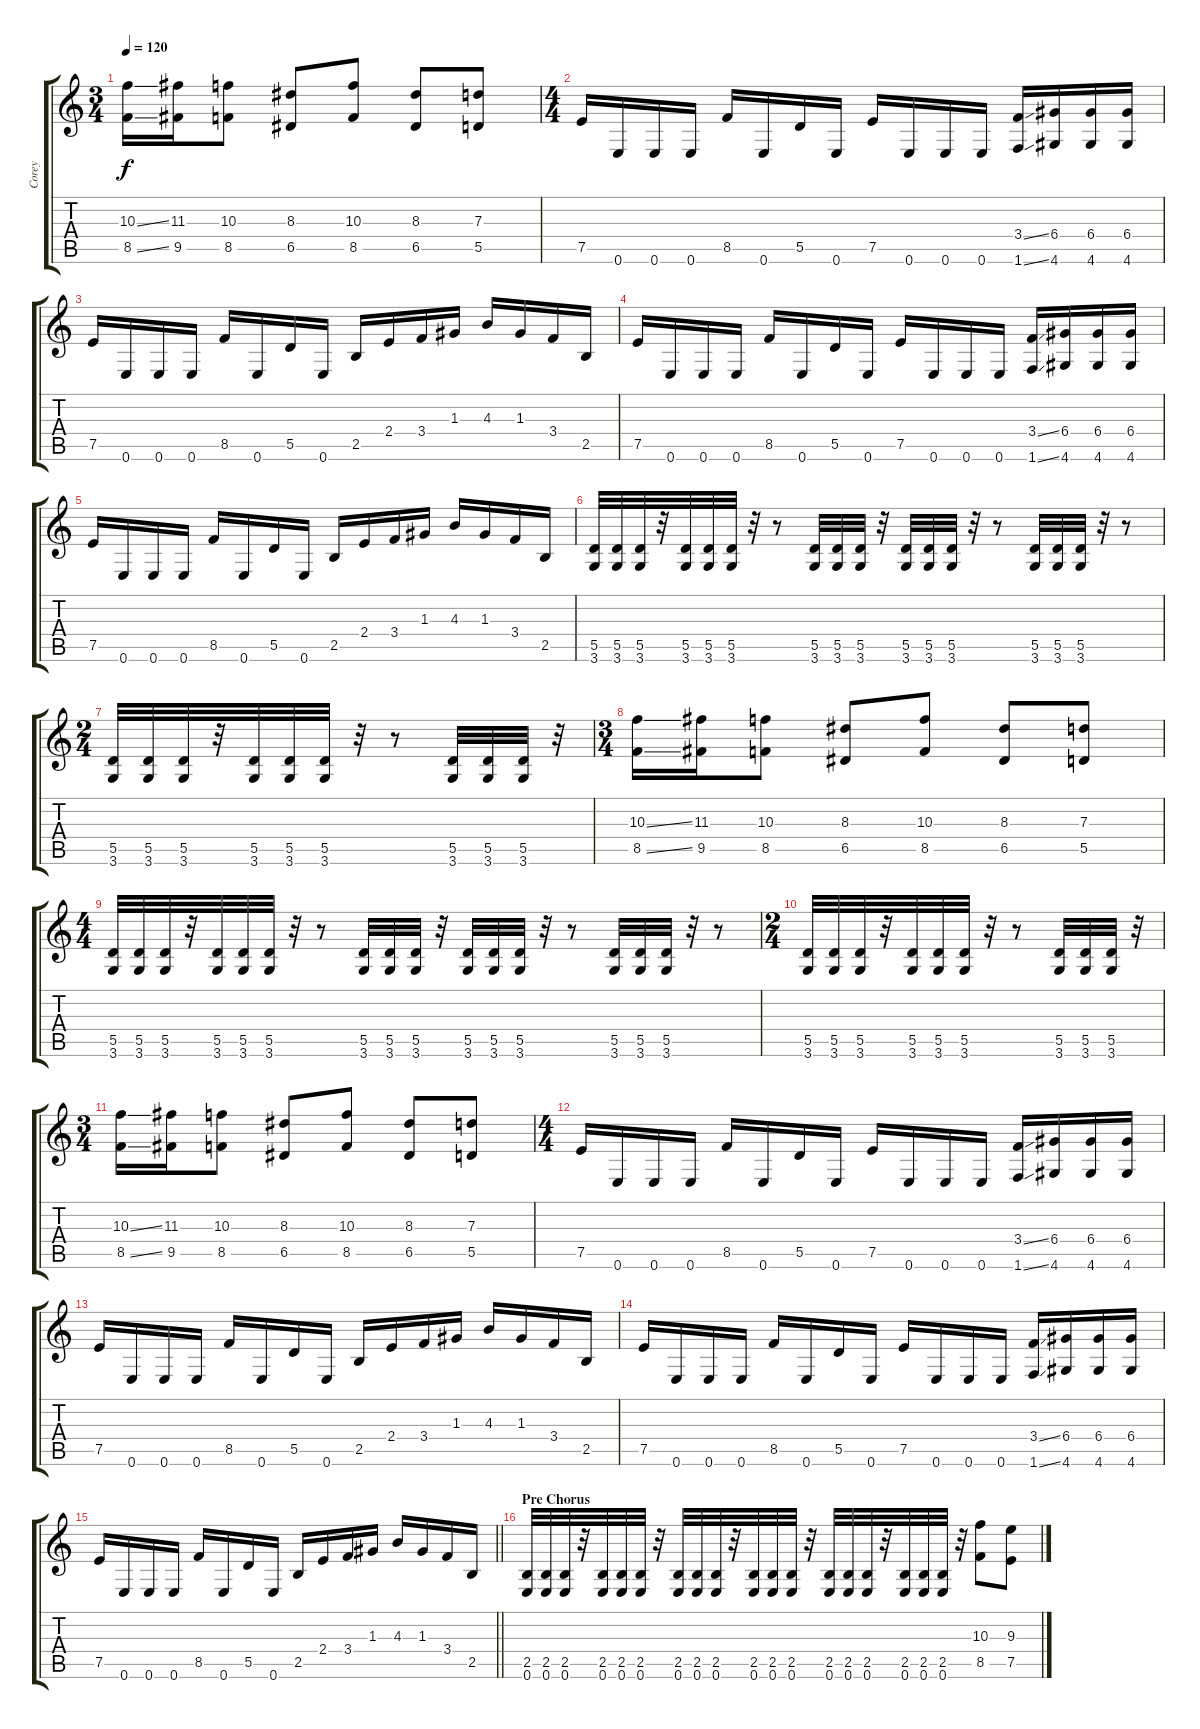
\track ("Corey" "Corey") {instrument distortionguitar}
\staff {score tabs}
\tuning (E4 B3 G3 D3 A2 E2) {hide}
\ts (3 4)
\tempo 120
\clef g2
\ks c
(10.3{ss} 8.5{ss}).16{dy f} (11.3 9.5).16 (10.3 8.5).8 (8.3 6.5).8 (10.3 8.5).8 (8.3 6.5).8 (7.3 5.5).8 |
\ts (4 4)
7.5.16 0.6.16 0.6.16 0.6.16 8.5.16 0.6.16 5.5.16 0.6.16 7.5.16 0.6.16 0.6.16 0.6.16 (3.4{ss} 1.6{ss}).16 (6.4 4.6).16 (6.4 4.6).16 (6.4 4.6).16 |
7.5.16 0.6.16 0.6.16 0.6.16 8.5.16 0.6.16 5.5.16 0.6.16 2.5.16 2.4.16 3.4.16 1.3.16 4.3.16 1.3.16 3.4.16 2.5.16 |
7.5.16 0.6.16 0.6.16 0.6.16 8.5.16 0.6.16 5.5.16 0.6.16 7.5.16 0.6.16 0.6.16 0.6.16 (3.4{ss} 1.6{ss}).16 (6.4 4.6).16 (6.4 4.6).16 (6.4 4.6).16 |
7.5.16 0.6.16 0.6.16 0.6.16 8.5.16 0.6.16 5.5.16 0.6.16 2.5.16 2.4.16 3.4.16 1.3.16 4.3.16 1.3.16 3.4.16 2.5.16 |
(5.5 3.6).32 (5.5 3.6).32 (5.5 3.6).32 r.32 (5.5 3.6).32 (5.5 3.6).32 (5.5 3.6).32 r.32 r.8 (5.5 3.6).32 (5.5 3.6).32 (5.5 3.6).32 r.32 (5.5 3.6).32 (5.5 3.6).32 (5.5 3.6).32 r.32 r.8 (5.5 3.6).32 (5.5 3.6).32 (5.5 3.6).32 r.32 r.8 |
\ts (2 4)
(5.5 3.6).32 (5.5 3.6).32 (5.5 3.6).32 r.32 (5.5 3.6).32 (5.5 3.6).32 (5.5 3.6).32 r.32 r.8 (5.5 3.6).32 (5.5 3.6).32 (5.5 3.6).32 r.32 |
\ts (3 4)
(10.3{ss} 8.5{ss}).16 (11.3 9.5).16 (10.3 8.5).8 (8.3 6.5).8 (10.3 8.5).8 (8.3 6.5).8 (7.3 5.5).8 |
\ts (4 4)
(5.5 3.6).32 (5.5 3.6).32 (5.5 3.6).32 r.32 (5.5 3.6).32 (5.5 3.6).32 (5.5 3.6).32 r.32 r.8 (5.5 3.6).32 (5.5 3.6).32 (5.5 3.6).32 r.32 (5.5 3.6).32 (5.5 3.6).32 (5.5 3.6).32 r.32 r.8 (5.5 3.6).32 (5.5 3.6).32 (5.5 3.6).32 r.32 r.8 |
\ts (2 4)
(5.5 3.6).32 (5.5 3.6).32 (5.5 3.6).32 r.32 (5.5 3.6).32 (5.5 3.6).32 (5.5 3.6).32 r.32 r.8 (5.5 3.6).32 (5.5 3.6).32 (5.5 3.6).32 r.32 |
\ts (3 4)
(10.3{ss} 8.5{ss}).16 (11.3 9.5).16 (10.3 8.5).8 (8.3 6.5).8 (10.3 8.5).8 (8.3 6.5).8 (7.3 5.5).8 |
\ts (4 4)
7.5.16 0.6.16 0.6.16 0.6.16 8.5.16 0.6.16 5.5.16 0.6.16 7.5.16 0.6.16 0.6.16 0.6.16 (3.4{ss} 1.6{ss}).16 (6.4 4.6).16 (6.4 4.6).16 (6.4 4.6).16 |
7.5.16 0.6.16 0.6.16 0.6.16 8.5.16 0.6.16 5.5.16 0.6.16 2.5.16 2.4.16 3.4.16 1.3.16 4.3.16 1.3.16 3.4.16 2.5.16 |
7.5.16 0.6.16 0.6.16 0.6.16 8.5.16 0.6.16 5.5.16 0.6.16 7.5.16 0.6.16 0.6.16 0.6.16 (3.4{ss} 1.6{ss}).16 (6.4 4.6).16 (6.4 4.6).16 (6.4 4.6).16 |
\barLineRight lightlight
7.5.16 0.6.16 0.6.16 0.6.16 8.5.16 0.6.16 5.5.16 0.6.16 2.5.16 2.4.16 3.4.16 1.3.16 4.3.16 1.3.16 3.4.16 2.5.16 |
\section ("" "Pre Chorus")
(2.5 0.6).32 (2.5 0.6).32 (2.5 0.6).32 r.32 (2.5 0.6).32 (2.5 0.6).32 (2.5 0.6).32 r.32 (2.5 0.6).32 (2.5 0.6).32 (2.5 0.6).32 r.32 (2.5 0.6).32 (2.5 0.6).32 (2.5 0.6).32 r.32 (2.5 0.6).32 (2.5 0.6).32 (2.5 0.6).32 r.32 (2.5 0.6).32 (2.5 0.6).32 (2.5 0.6).32 r.32 (10.3 8.5).8 (9.3 7.5).8
